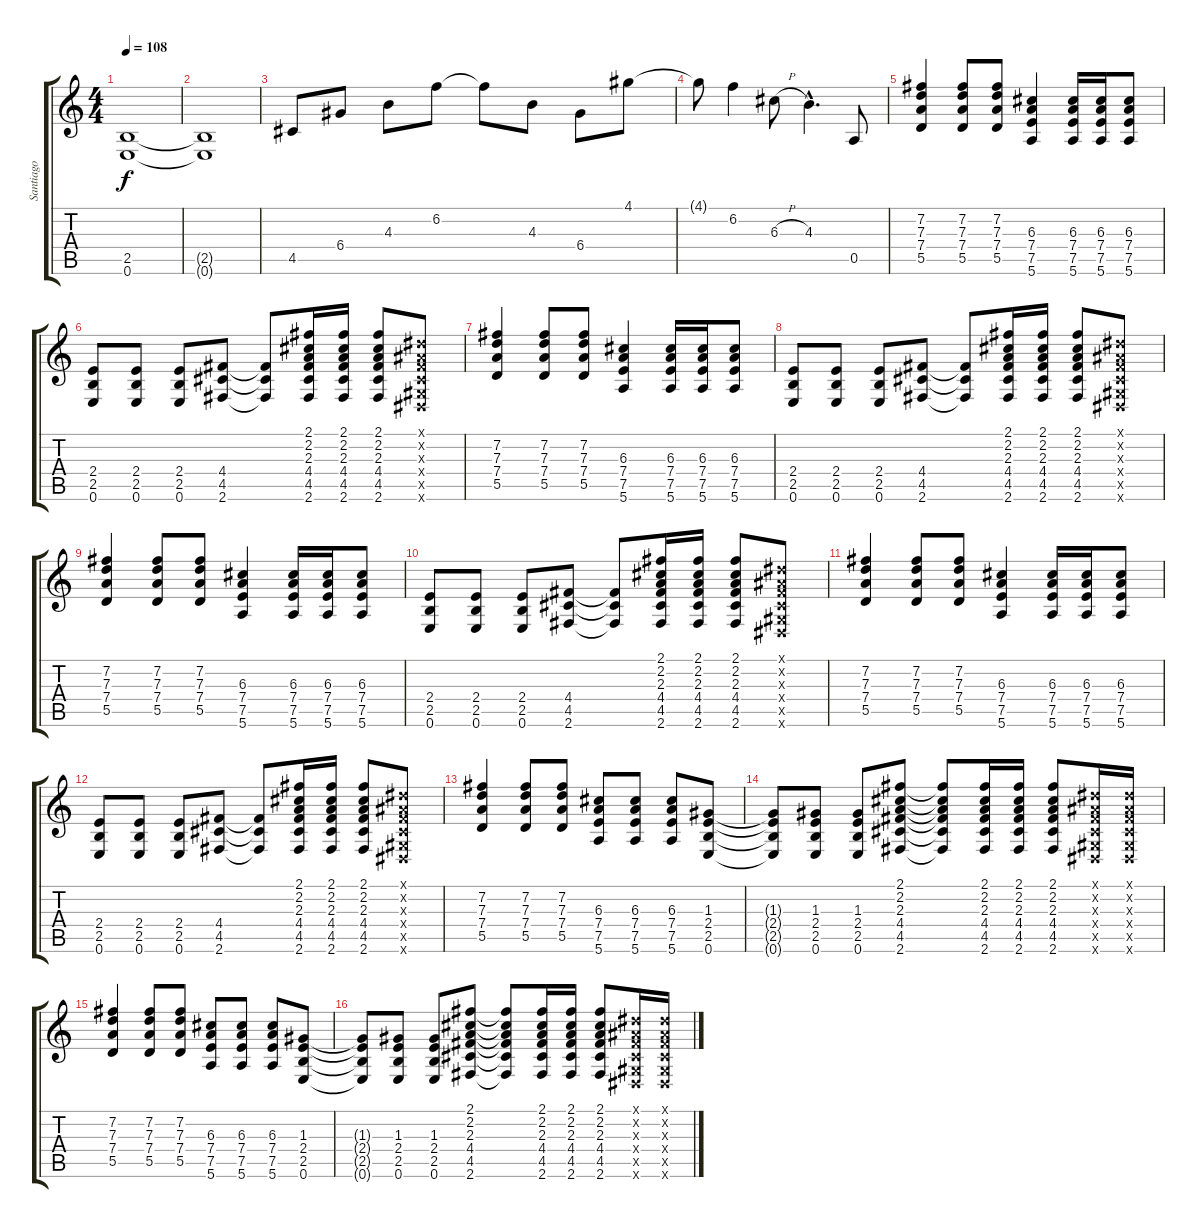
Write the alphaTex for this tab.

\track ("Santiago" "Santiago") {instrument distortionguitar}
\staff {score tabs}
\tuning (E4 B3 G3 D3 A2 E2) {hide}
\ts (4 4)
\tempo 108
\clef g2
\ks c
(2.5 0.6).1{dy f} |
(2.5{t} 0.6{t}).1 |
4.5.8 6.4.8 4.3.8 6.2.8 6.2{t}.8 4.3.8 6.4.8 4.1.8 |
4.1{t}.8 6.2.4 6.3{h}.8 4.3{hac}.4{d} 0.5.8 |
(7.2 7.3 7.4 5.5).4 (7.2 7.3 7.4 5.5).8 (7.2 7.3 7.4 5.5).8 (6.3 7.4 7.5 5.6).4 (6.3 7.4 7.5 5.6).16 (6.3 7.4 7.5 5.6).16 (6.3 7.4 7.5 5.6).8 |
(2.4 2.5 0.6).8 (2.4 2.5 0.6).8 (2.4 2.5 0.6).8 (4.4 4.5 2.6).8 (4.4{t} 4.5{t} 2.6{t}).8 (2.1 2.2 2.3 4.4 4.5 2.6).16 (2.1 2.2 2.3 4.4 4.5 2.6).16 (2.1 2.2 2.3 4.4 4.5 2.6).8 (-1.1{x} -1.2{x} -1.3{x} -1.4{x} -1.5{x} -1.6{x}).8 |
(7.2 7.3 7.4 5.5).4 (7.2 7.3 7.4 5.5).8 (7.2 7.3 7.4 5.5).8 (6.3 7.4 7.5 5.6).4 (6.3 7.4 7.5 5.6).16 (6.3 7.4 7.5 5.6).16 (6.3 7.4 7.5 5.6).8 |
(2.4 2.5 0.6).8 (2.4 2.5 0.6).8 (2.4 2.5 0.6).8 (4.4 4.5 2.6).8 (4.4{t} 4.5{t} 2.6{t}).8 (2.1 2.2 2.3 4.4 4.5 2.6).16 (2.1 2.2 2.3 4.4 4.5 2.6).16 (2.1 2.2 2.3 4.4 4.5 2.6).8 (-1.1{x} -1.2{x} -1.3{x} -1.4{x} -1.5{x} -1.6{x}).8 |
(7.2 7.3 7.4 5.5).4 (7.2 7.3 7.4 5.5).8 (7.2 7.3 7.4 5.5).8 (6.3 7.4 7.5 5.6).4 (6.3 7.4 7.5 5.6).16 (6.3 7.4 7.5 5.6).16 (6.3 7.4 7.5 5.6).8 |
(2.4 2.5 0.6).8 (2.4 2.5 0.6).8 (2.4 2.5 0.6).8 (4.4 4.5 2.6).8 (4.4{t} 4.5{t} 2.6{t}).8 (2.1 2.2 2.3 4.4 4.5 2.6).16 (2.1 2.2 2.3 4.4 4.5 2.6).16 (2.1 2.2 2.3 4.4 4.5 2.6).8 (-1.1{x} -1.2{x} -1.3{x} -1.4{x} -1.5{x} -1.6{x}).8 |
(7.2 7.3 7.4 5.5).4 (7.2 7.3 7.4 5.5).8 (7.2 7.3 7.4 5.5).8 (6.3 7.4 7.5 5.6).4 (6.3 7.4 7.5 5.6).16 (6.3 7.4 7.5 5.6).16 (6.3 7.4 7.5 5.6).8 |
(2.4 2.5 0.6).8 (2.4 2.5 0.6).8 (2.4 2.5 0.6).8 (4.4 4.5 2.6).8 (4.4{t} 4.5{t} 2.6{t}).8 (2.1 2.2 2.3 4.4 4.5 2.6).16 (2.1 2.2 2.3 4.4 4.5 2.6).16 (2.1 2.2 2.3 4.4 4.5 2.6).8 (-1.1{x} -1.2{x} -1.3{x} -1.4{x} -1.5{x} -1.6{x}).8 |
(7.2 7.3 7.4 5.5).4 (7.2 7.3 7.4 5.5).8 (7.2 7.3 7.4 5.5).8 (6.3 7.4 7.5 5.6).8 (6.3 7.4 7.5 5.6).8 (6.3 7.4 7.5 5.6).8 (1.3 2.4 2.5 0.6).8 |
(1.3{t} 2.4{t} 2.5{t} 0.6{t}).8 (1.3 2.4 2.5 0.6).8 (1.3 2.4 2.5 0.6).8 (2.1 2.2 2.3 4.4 4.5 2.6).8 (2.1{t} 2.2{t} 2.3{t} 4.4{t} 4.5{t} 2.6{t}).8 (2.1 2.2 2.3 4.4 4.5 2.6).16 (2.1 2.2 2.3 4.4 4.5 2.6).16 (2.1 2.2 2.3 4.4 4.5 2.6).8 (-1.1{x} -1.2{x} -1.3{x} -1.4{x} -1.5{x} -1.6{x}).16 (-1.1{x} -1.2{x} -1.3{x} -1.4{x} -1.5{x} -1.6{x}).16 |
(7.2 7.3 7.4 5.5).4 (7.2 7.3 7.4 5.5).8 (7.2 7.3 7.4 5.5).8 (6.3 7.4 7.5 5.6).8 (6.3 7.4 7.5 5.6).8 (6.3 7.4 7.5 5.6).8 (1.3 2.4 2.5 0.6).8 |
(1.3{t} 2.4{t} 2.5{t} 0.6{t}).8 (1.3 2.4 2.5 0.6).8 (1.3 2.4 2.5 0.6).8 (2.1 2.2 2.3 4.4 4.5 2.6).8 (2.1{t} 2.2{t} 2.3{t} 4.4{t} 4.5{t} 2.6{t}).8 (2.1 2.2 2.3 4.4 4.5 2.6).16 (2.1 2.2 2.3 4.4 4.5 2.6).16 (2.1 2.2 2.3 4.4 4.5 2.6).8 (-1.1{x} -1.2{x} -1.3{x} -1.4{x} -1.5{x} -1.6{x}).16 (-1.1{x} -1.2{x} -1.3{x} -1.4{x} -1.5{x} -1.6{x}).16
